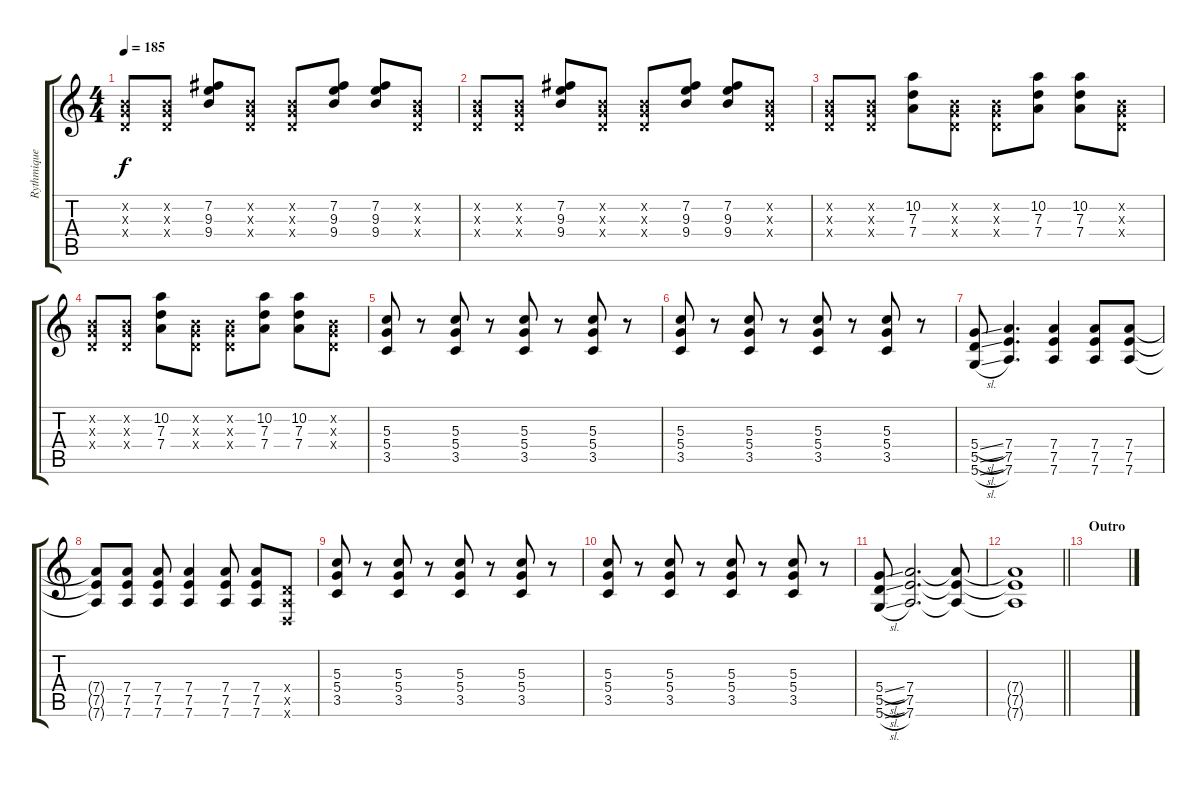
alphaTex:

\track ("Rythmique" "Rythmique") {instrument overdrivenguitar}
\staff {score tabs}
\tuning (E4 B3 G3 D3 A2 D2) {hide}
\ts (4 4)
\tempo 185
\clef g2
\ks c
(0.2{x} 0.3{x} 0.4{x}).8{dy f} (0.2{x} 0.3{x} 0.4{x}).8 (7.2 9.3 9.4).8 (0.2{x} 0.3{x} 0.4{x}).8 (0.2{x} 0.3{x} 0.4{x}).8 (7.2 9.3 9.4).8 (7.2 9.3 9.4).8 (0.2{x} 0.3{x} 0.4{x}).8 |
(0.2{x} 0.3{x} 0.4{x}).8 (0.2{x} 0.3{x} 0.4{x}).8 (7.2 9.3 9.4).8 (0.2{x} 0.3{x} 0.4{x}).8 (0.2{x} 0.3{x} 0.4{x}).8 (7.2 9.3 9.4).8 (7.2 9.3 9.4).8 (0.2{x} 0.3{x} 0.4{x}).8 |
(0.2{x} 0.3{x} 0.4{x}).8 (0.2{x} 0.3{x} 0.4{x}).8 (10.2 7.3 7.4).8 (0.2{x} 0.3{x} 0.4{x}).8 (0.2{x} 0.3{x} 0.4{x}).8 (10.2 7.3 7.4).8 (10.2 7.3 7.4).8 (0.2{x} 0.3{x} 0.4{x}).8 |
(0.2{x} 0.3{x} 0.4{x}).8 (0.2{x} 0.3{x} 0.4{x}).8 (10.2 7.3 7.4).8 (0.2{x} 0.3{x} 0.4{x}).8 (0.2{x} 0.3{x} 0.4{x}).8 (10.2 7.3 7.4).8 (10.2 7.3 7.4).8 (0.2{x} 0.3{x} 0.4{x}).8 |
(5.3 5.4 3.5).8 r.8 (5.3 5.4 3.5).8 r.8 (5.3 5.4 3.5).8 r.8 (5.3 5.4 3.5).8 r.8 |
(5.3 5.4 3.5).8 r.8 (5.3 5.4 3.5).8 r.8 (5.3 5.4 3.5).8 r.8 (5.3 5.4 3.5).8 r.8 |
(5.4{sl} 5.5{sl} 5.6{sl}).8 (7.4 7.5 7.6).4{d} (7.4 7.5 7.6).4 (7.4 7.5 7.6).8 (7.4 7.5 7.6).8 |
(7.4{t} 7.5{t} 7.6{t}).8 (7.4 7.5 7.6).8 (7.4 7.5 7.6).8 (7.4 7.5 7.6).4 (7.4 7.5 7.6).8 (7.4 7.5 7.6).8 (0.4{x} 0.5{x} 0.6{x}).8 |
(5.3 5.4 3.5).8 r.8 (5.3 5.4 3.5).8 r.8 (5.3 5.4 3.5).8 r.8 (5.3 5.4 3.5).8 r.8 |
(5.3 5.4 3.5).8 r.8 (5.3 5.4 3.5).8 r.8 (5.3 5.4 3.5).8 r.8 (5.3 5.4 3.5).8 r.8 |
(5.4{sl} 5.5{sl} 5.6{sl}).8 (7.4 7.5 7.6).2{d} (7.4{t} 7.5{t} 7.6{t}).8 |
\barLineRight lightlight
(7.4{t} 7.5{t} 7.6{t}).1 |
\section ("" "Outro")
